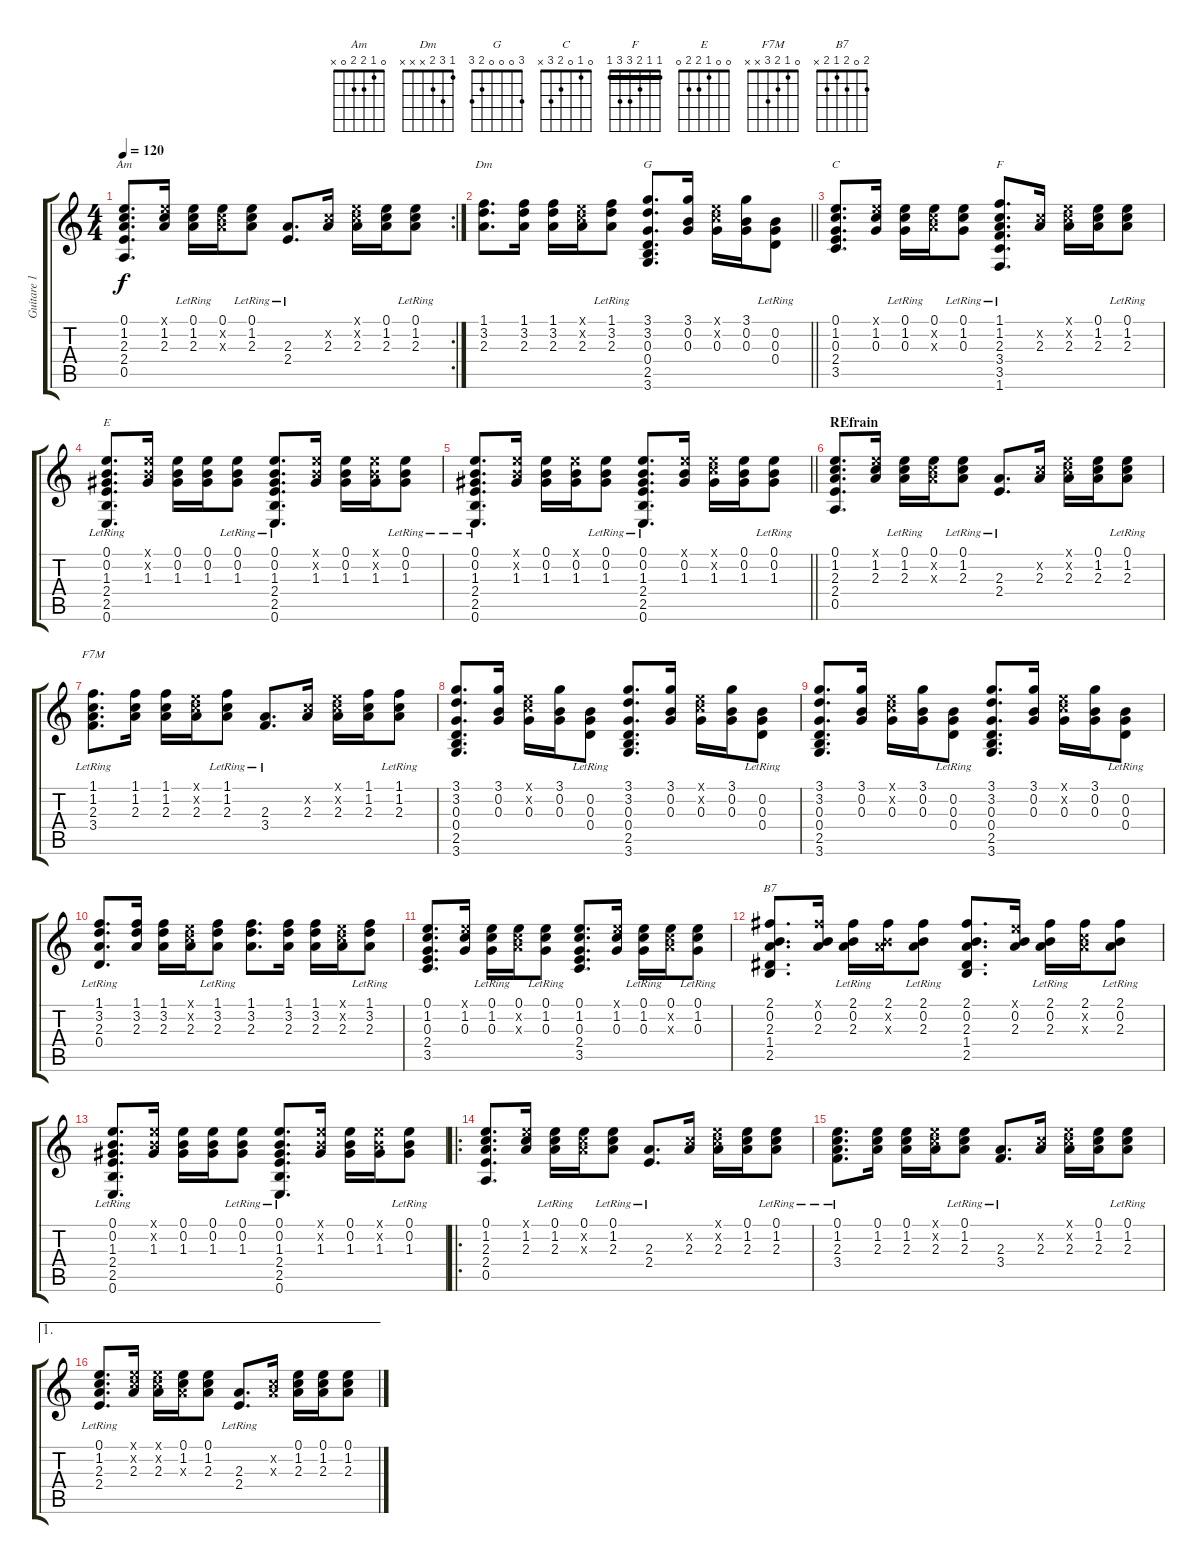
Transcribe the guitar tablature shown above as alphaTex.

\track ("Guitare 1" "Guitare 1") {instrument acousticguitarsteel}
\staff {score tabs}
\tuning (E4 B3 G3 D3 A2 E2) {hide}
\chord ("Am" 0 1 2 2 0 x)
\chord ("Dm" 1 3 2 x x x)
\chord ("G" 3 0 0 0 2 3)
\chord ("C" 0 1 0 2 3 x)
\chord ("F" 1 1 2 3 3 1) {barre 1}
\chord ("E" 0 0 1 2 2 0)
\chord ("F7M" 0 1 2 3 x x)
\chord ("B7" 2 0 2 1 2 x)
\rc 2
\ts (4 4)
\tempo 120
\clef g2
\ks c
(0.1 1.2 2.3 2.4 0.5).8{d ch "Am" dy f} (0.1{x} 1.2 2.3).16 (0.1 1.2 2.3{lr}).16 (0.1 1.2{x} 2.3{x}).16 (0.1{lr} 1.2 2.3).8 (2.3 2.4{lr}).8{d} (1.2{x} 2.3).16 (0.1{x} 1.2{x} 2.3).16 (0.1 1.2 2.3).16 (0.1{lr} 1.2 2.3).8 |
\barLineRight lightlight
(1.1 3.2 2.3).8{d ch "Dm"} (1.1 3.2 2.3).16 (1.1 3.2 2.3).16 (0.1{x} 1.2{x} 2.3).16 (1.1{lr} 3.2 2.3).8 (3.1 3.2 0.3 0.4 2.5 3.6).8{d ch "G"} (3.1 0.2 0.3).16 (0.1{x} 1.2{x} 0.3).16 (3.1 0.2 0.3).16 (0.2 0.3{lr} 0.4).8 |
(0.1 1.2 0.3 2.4 3.5).8{d ch "C"} (0.1{x} 1.2 0.3).16 (0.1 1.2 0.3{lr}).16 (0.1 1.2{x} 2.3{x}).16 (0.1{lr} 1.2 0.3).8 (1.1 1.2 2.3 3.4{lr} 3.5 1.6).8{d ch "F"} (1.2{x} 2.3).16 (0.1{x} 1.2{x} 2.3).16 (0.1 1.2 2.3).16 (0.1{lr} 1.2 2.3).8 |
(0.1 0.2 1.3 2.4{lr} 2.5 0.6).8{d ch "E"} (0.1{x} 0.2{x} 1.3).16 (0.1 0.2 1.3).16 (0.1 0.2 1.3).16 (0.1{lr} 0.2 1.3).8 (0.1 0.2 1.3 2.4{lr} 2.5 0.6).8{d} (0.1{x} 0.2{x} 1.3).16 (0.1 0.2 1.3).16 (0.1{x} 0.2{x} 1.3).16 (0.1{lr} 0.2 1.3).8 |
\barLineRight lightlight
(0.1 0.2 1.3 2.4{lr} 2.5 0.6).8{d} (0.1{x} 0.2{x} 1.3).16 (0.1 0.2 1.3).16 (0.1{x} 0.2 1.3).16 (0.1{lr} 0.2 1.3).8 (0.1 0.2 1.3 2.4{lr} 2.5 0.6).8{d} (0.1{x} 0.2 1.3).16 (0.1{x} 1.2{x} 1.3).16 (0.1 0.2 1.3).16 (0.1{lr} 0.2 1.3).8 |
\section ("" "REfrain")
(0.1 1.2 2.3 2.4 0.5).8{d volume 12} (0.1{x} 1.2 2.3).16 (0.1 1.2 2.3{lr}).16 (0.1 1.2{x} 2.3{x}).16 (0.1{lr} 1.2 2.3).8 (2.3 2.4{lr}).8{d} (1.2{x} 2.3).16 (0.1{x} 1.2{x} 2.3).16 (0.1 1.2 2.3).16 (0.1{lr} 1.2 2.3).8 |
(1.1 1.2 2.3 3.4{lr}).8{d ch "F7M"} (1.1 1.2 2.3).16 (1.1 1.2 2.3).16 (0.1{x} 1.2{x} 2.3).16 (1.1{lr} 1.2 2.3).8 (2.3 3.4{lr}).8{d} (1.2{x} 2.3).16 (0.1{x} 1.2{x} 2.3).16 (1.1 1.2 2.3).16 (1.1 1.2 2.3{lr}).8 |
(3.1 3.2 0.3 0.4 2.5 3.6).8{d} (3.1 0.2 0.3).16 (0.1{x} 1.2{x} 0.3).16 (3.1 0.2 0.3).16 (0.2 0.3{lr} 0.4).8 (3.1 3.2 0.3 0.4 2.5 3.6).8{d} (3.1 0.2 0.3).16 (0.1{x} 1.2{x} 0.3).16 (3.1 0.2 0.3).16 (0.2 0.3{lr} 0.4).8 |
(3.1 3.2 0.3 0.4 2.5 3.6).8{d} (3.1 0.2 0.3).16 (0.1{x} 1.2{x} 0.3).16 (3.1 0.2 0.3).16 (0.2 0.3{lr} 0.4).8 (3.1 3.2 0.3 0.4 2.5 3.6).8{d} (3.1 0.2 0.3).16 (0.1{x} 1.2{x} 0.3).16 (3.1 0.2 0.3).16 (0.2 0.3{lr} 0.4).8 |
(1.1 3.2 2.3 0.4{lr}).8{d} (1.1 3.2 2.3).16 (1.1 3.2 2.3).16 (0.1{x} 1.2{x} 2.3).16 (1.1{lr} 3.2 2.3).8 (1.1 3.2 2.3).8{d} (1.1 3.2 2.3).16 (1.1 3.2 2.3).16 (0.1{x} 1.2{x} 2.3).16 (1.1{lr} 3.2 2.3).8 |
(0.1 1.2 0.3 2.4 3.5).8{d} (0.1{x} 1.2 0.3).16 (0.1 1.2 0.3{lr}).16 (0.1 1.2{x} 2.3{x}).16 (0.1{lr} 1.2 0.3).8 (0.1 1.2 0.3 2.4 3.5).8{d} (0.1{x} 1.2 0.3).16 (0.1 1.2 0.3{lr}).16 (0.1 1.2{x} 2.3{x}).16 (0.1{lr} 1.2 0.3).8 |
(2.1 0.2 2.3 1.4 2.5).8{d ch "B7"} (2.1{x} 0.2 2.3).16 (2.1 0.2 2.3{lr}).16 (2.1 0.2{x} 2.3{x}).16 (2.1{lr} 0.2 2.3).8 (2.1 0.2 2.3 1.4 2.5).8{d} (0.1{x} 0.2 2.3).16 (2.1 0.2 2.3{lr}).16 (2.1 1.2{x} 2.3{x}).16 (2.1{lr} 0.2 2.3).8 |
(0.1 0.2 1.3 2.4{lr} 2.5 0.6).8{d} (0.1{x} 0.2{x} 1.3).16 (0.1 0.2 1.3).16 (0.1 0.2 1.3).16 (0.1{lr} 0.2 1.3).8 (0.1 0.2 1.3 2.4{lr} 2.5 0.6).8{d} (0.1{x} 0.2{x} 1.3).16 (0.1 0.2 1.3).16 (0.1{x} 0.2{x} 1.3).16 (0.1{lr} 0.2 1.3).8 |
\ro
(0.1 1.2 2.3 2.4 0.5).8{d} (0.1{x} 1.2 2.3).16 (0.1 1.2 2.3{lr}).16 (0.1 1.2{x} 2.3{x}).16 (0.1{lr} 1.2 2.3).8 (2.3 2.4{lr}).8{d} (1.2{x} 2.3).16 (0.1{x} 1.2{x} 2.3).16 (0.1 1.2 2.3).16 (0.1{lr} 1.2 2.3).8 |
(0.1 1.2 2.3 3.4{lr}).8{d} (0.1 1.2 2.3).16 (0.1 1.2 2.3).16 (0.1{x} 1.2{x} 2.3).16 (0.1{lr} 1.2 2.3).8 (2.3 3.4{lr}).8{d} (1.2{x} 2.3).16 (0.1{x} 1.2{x} 2.3).16 (0.1 1.2 2.3).16 (0.1 1.2 2.3{lr}).8 |
\ae 1
(0.1 1.2 2.3 2.4{lr}).8{d} (0.1{x} 1.2{x} 2.3).16 (0.1{x} 1.2{x} 2.3).16 (0.1 1.2 2.3{x}).16 (0.1 1.2 2.3).8 (2.3 2.4{lr}).8{d} (1.2{x} 2.3{x}).16 (0.1 1.2 2.3).16 (0.1 1.2 2.3).16 (0.1 1.2 2.3).8
